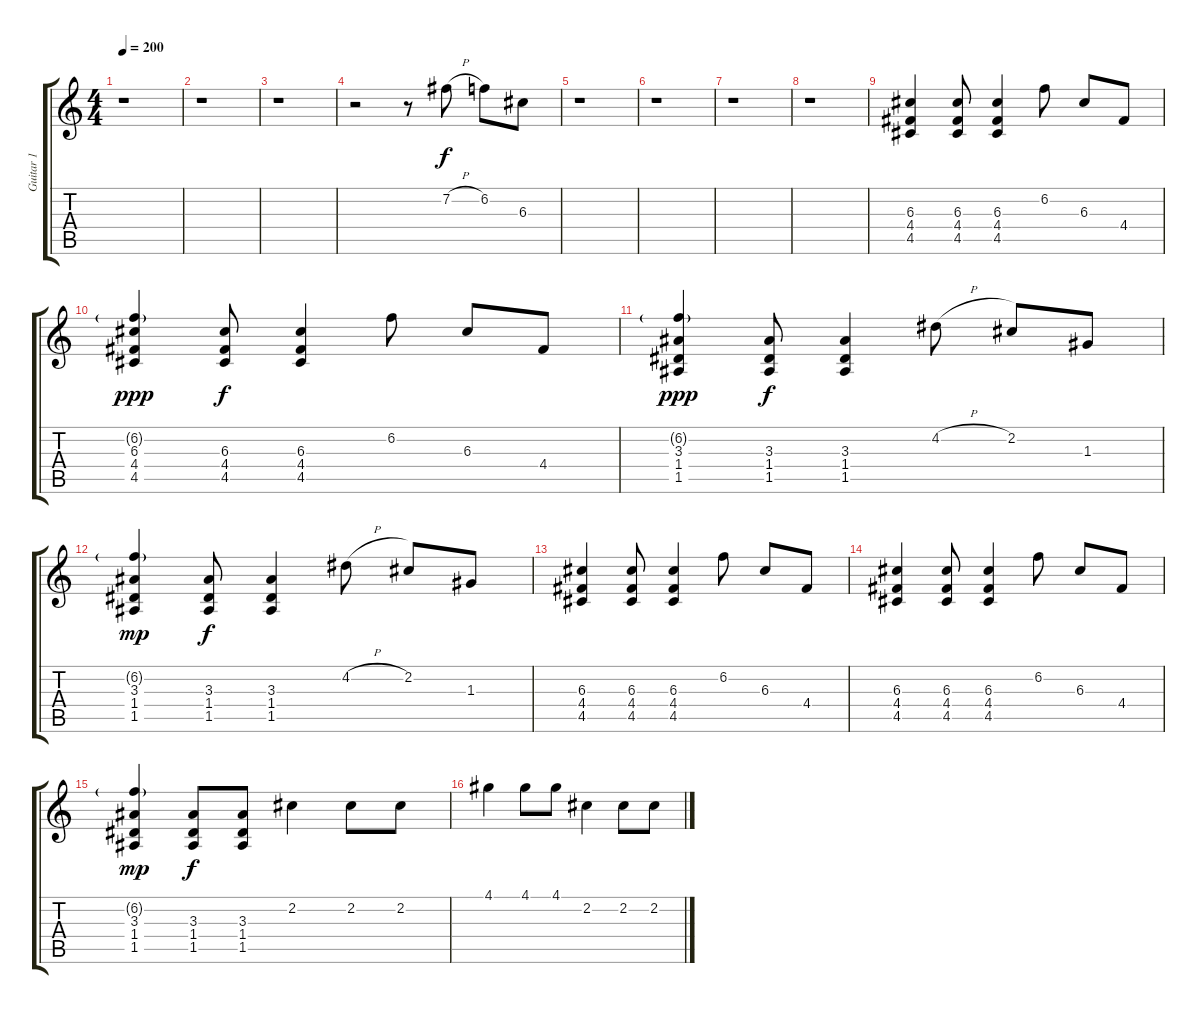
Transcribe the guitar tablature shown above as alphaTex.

\track ("Guitar 1" "Guitar 1") {instrument distortionguitar}
\staff {score tabs}
\tuning (E4 B3 G3 D3 A2 E2) {hide}
\ts (4 4)
\tempo 200
\clef g2
\ks c
r.1{dy f} |
r.1 |
r.1 |
r.2 r.8 7.2{h}.8 6.2.8 6.3.8 |
r.1 |
r.1 |
r.1 |
r.1 |
(6.3 4.4 4.5).4 (6.3 4.4 4.5).8 (6.3 4.4 4.5).4 6.2.8 6.3.8 4.4.8 |
(6.2{g} 6.3 4.4 4.5).4{dy ppp} (6.3 4.4 4.5).8{dy f} (6.3 4.4 4.5).4 6.2.8 6.3.8 4.4.8 |
(6.2{g} 3.3 1.4 1.5).4{dy ppp} (3.3 1.4 1.5).8{dy f} (3.3 1.4 1.5).4 4.2{h}.8 2.2.8 1.3.8 |
(6.2{g} 3.3 1.4 1.5).4{dy mp} (3.3 1.4 1.5).8{dy f} (3.3 1.4 1.5).4 4.2{h}.8 2.2.8 1.3.8 |
(6.3 4.4 4.5).4 (6.3 4.4 4.5).8 (6.3 4.4 4.5).4 6.2.8 6.3.8 4.4.8 |
(6.3 4.4 4.5).4 (6.3 4.4 4.5).8 (6.3 4.4 4.5).4 6.2.8 6.3.8 4.4.8 |
(6.2{g} 3.3 1.4 1.5).4{dy mp} (3.3 1.4 1.5).8{dy f} (3.3 1.4 1.5).8 2.2.4 2.2.8 2.2.8 |
4.1.4 4.1.8 4.1.8 2.2.4 2.2.8 2.2.8
